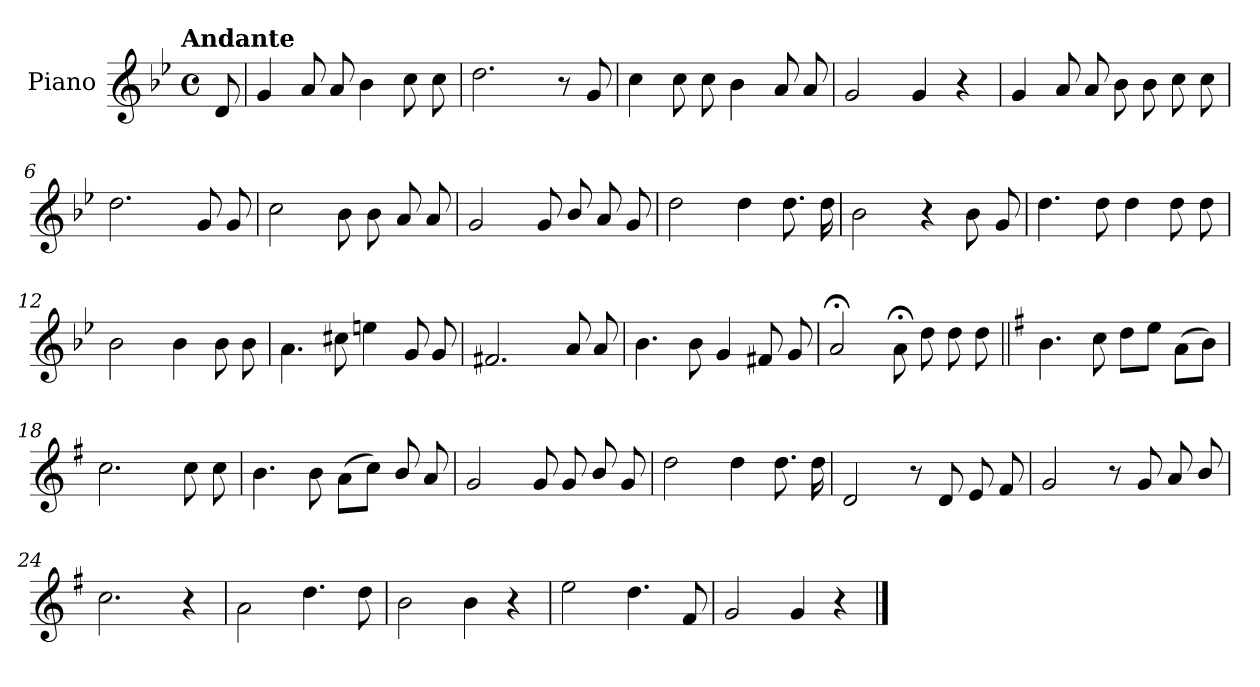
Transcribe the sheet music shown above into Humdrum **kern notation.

**kern
*part1
*staff1
*I"Piano
*I'Pno.
*clefG2
*k[b-e-]
!!LO:TX:omd:t=Andante
*M4/4
*met(c)
*MM92
=
8d/
=1
4g/
8a/
8a/
4b-\
8cc\
8cc\
=2
2.dd\
8r
8g/
=3
4cc\
8cc\
8cc\
4b-\
8a/
8a/
!!LO:LB:g=z
=4
2g/
4g/
4r
=5
4g/
8a/
8a/
8b-\
8b-\
8cc\
8cc\
=6
2.dd\
8g/
8g/
=7
2cc\
8b-\
8b-\
8a/
8a/
!!LO:LB:g=z
=8
2g/
8g/
8b-/
8a/
8g/
=9
2dd\
4dd\
8.dd\
16dd\
=10
2b-\
4r
8b-\
8g/
=11
4.dd\
8dd\
4dd\
8dd\
8dd\
!!LO:LB:g=z
=12
2b-\
4b-\
8b-\
8b-\
=13
4.a\
8cc#X\
4een\
8g/
8g/
=14
2.f#X/
8a/
8a/
=15
4.b-\
8b-\
4g/
8f#X/
8g/
!!LO:LB:g=z
=16
2a;</
8a;<\
8dd\
8dd\
8dd\
=17||
*k[f#]
4.b\
8cc\
8dd\L
8ee\J
(>8a\L
8b\J)
=18
2.cc\
8cc\
8cc\
=19
4.b\
8b\
(>8a\L
8cc\J)
8b/
8a/
!!LO:LB:g=z
=20
2g/
8g/
8g/
8b/
8g/
=21
2dd\
4dd\
8.dd\
16dd\
=22
2d/
8r
8d/
8e/
8f#/
=23
2g/
8r
8g/
8a/
8b/
!!LO:LB:g=z
=24
2.cc\
4r
=25
2a\
4.dd\
8dd\
=26
2b\
4b\
4r
=27
2ee\
4.dd\
8f#/
=28
2g/
4g/
4r
==
*-
